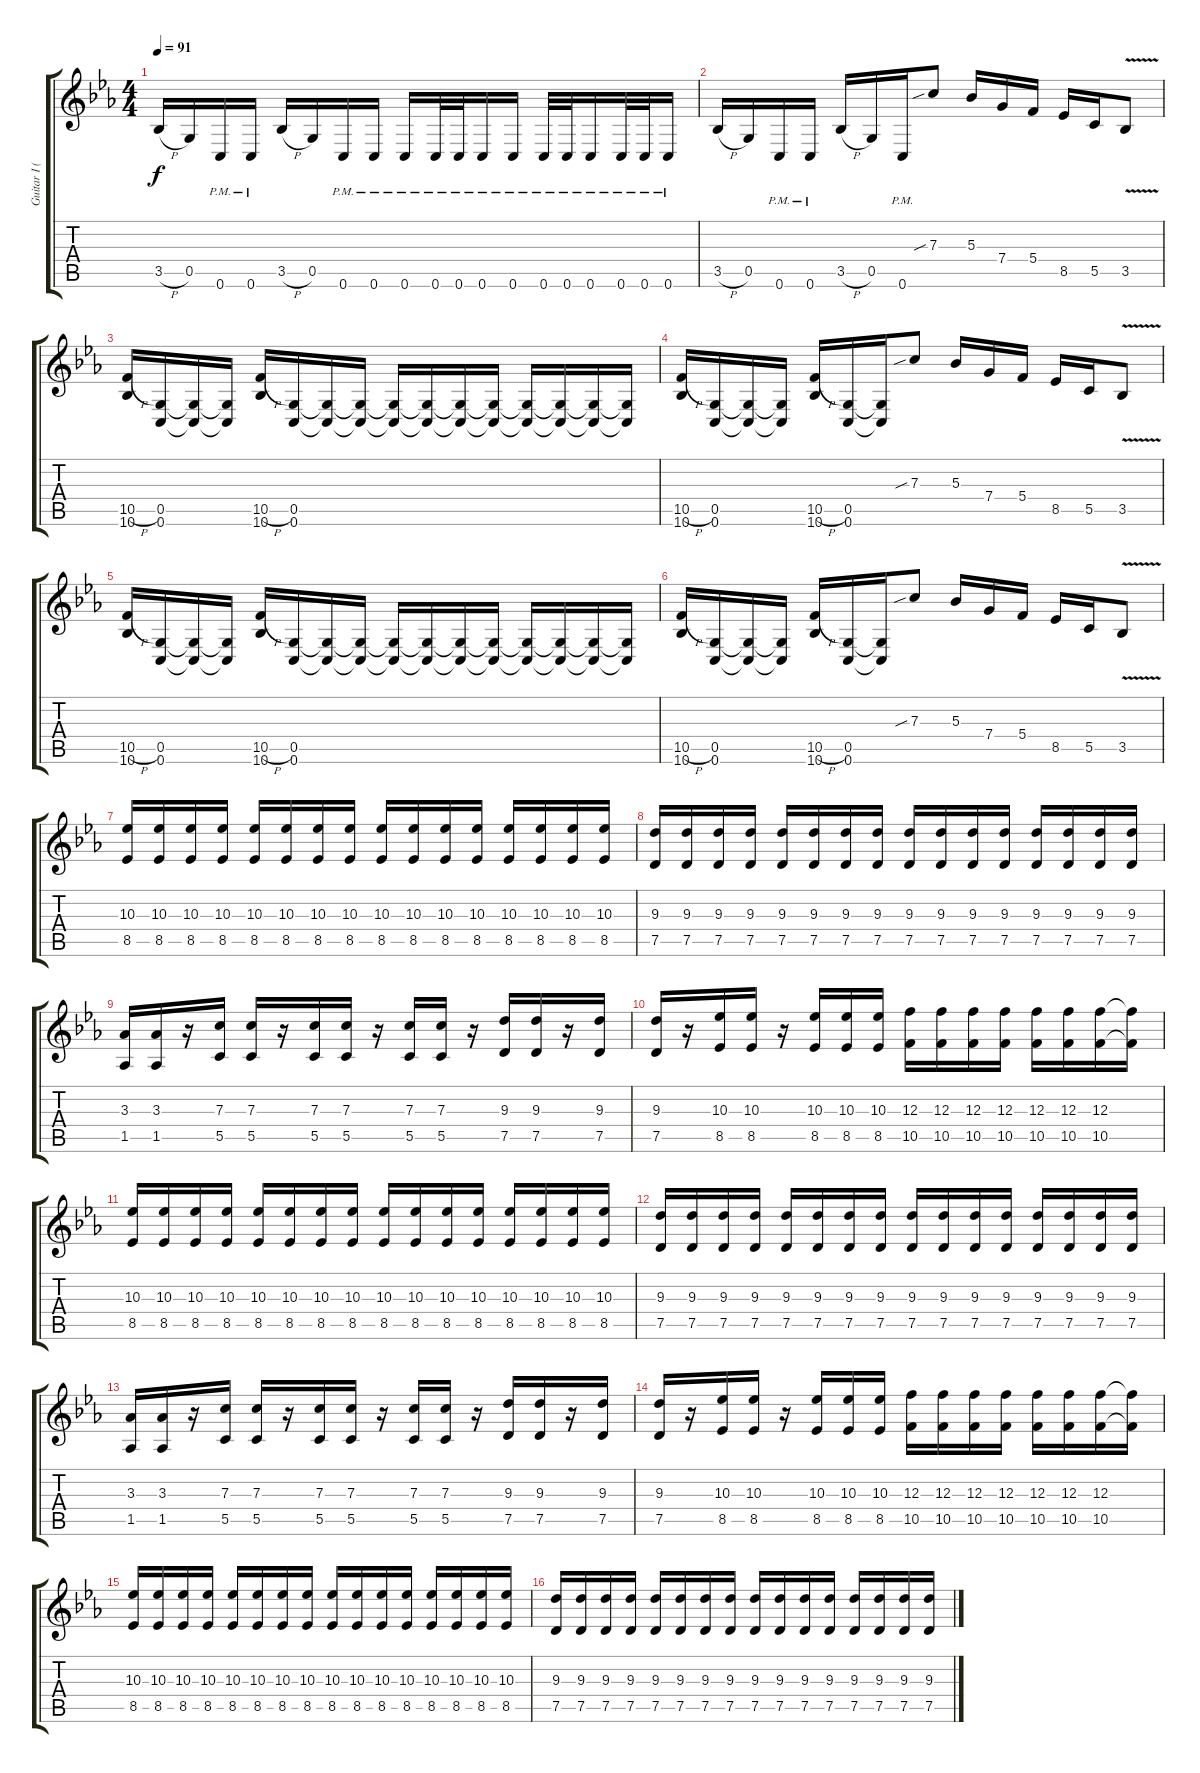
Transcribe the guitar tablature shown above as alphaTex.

\track ("Guitar I (Left)" "Guitar I (") {instrument distortionguitar}
\staff {score tabs}
\tuning (D4 A3 F3 C3 G2 C2) {hide}
\ts (4 4)
\tempo 91
\clef g2
\ks cminor
3.5{h}.16{dy f} 0.5.16 0.6{pm}.16 0.6{pm}.16 3.5{h}.16 0.5.16 0.6{pm}.16 0.6{pm}.16 0.6{pm}.16 0.6{pm}.32 0.6{pm}.32 0.6{pm}.16 0.6{pm}.16 0.6{pm}.32 0.6{pm}.32 0.6{pm}.16 0.6{pm}.32 0.6{pm}.32 0.6{pm}.16 |
3.5{h}.16 0.5.16 0.6{pm}.16 0.6{pm}.16 3.5{h}.16 0.5.16 0.6{pm}.16 7.3{sib}.8 5.3.16 7.4.16 5.4.16 8.5.16 5.5.16 3.5{v}.8 |
(10.5{h} 10.6).16 (0.5 0.6).16 (0.5{t} 0.6{t}).16 (0.5{t} 0.6{t}).16 (10.5{h} 10.6).16 (0.5 0.6).16 (0.5{t} 0.6{t}).16 (0.5{t} 0.6{t}).16 (0.5{t} 0.6{t}).16 (0.5{t} 0.6{t}).16 (0.5{t} 0.6{t}).16 (0.5{t} 0.6{t}).16 (0.5{t} 0.6{t}).16 (0.5{t} 0.6{t}).16 (0.5{t} 0.6{t}).16 (0.5{t} 0.6{t}).16 |
(10.5{h} 10.6).16 (0.5 0.6).16 (0.5{t} 0.6{t}).16 (0.5{t} 0.6{t}).16 (10.5{h} 10.6).16 (0.5 0.6).16 (0.5{t} 0.6{t}).16 7.3{sib}.8 5.3.16 7.4.16 5.4.16 8.5.16 5.5.16 3.5{v}.8 |
(10.5{h} 10.6).16 (0.5 0.6).16 (0.5{t} 0.6{t}).16 (0.5{t} 0.6{t}).16 (10.5{h} 10.6).16 (0.5 0.6).16 (0.5{t} 0.6{t}).16 (0.5{t} 0.6{t}).16 (0.5{t} 0.6{t}).16 (0.5{t} 0.6{t}).16 (0.5{t} 0.6{t}).16 (0.5{t} 0.6{t}).16 (0.5{t} 0.6{t}).16 (0.5{t} 0.6{t}).16 (0.5{t} 0.6{t}).16 (0.5{t} 0.6{t}).16 |
(10.5{h} 10.6).16 (0.5 0.6).16 (0.5{t} 0.6{t}).16 (0.5{t} 0.6{t}).16 (10.5{h} 10.6).16 (0.5 0.6).16 (0.5{t} 0.6{t}).16 7.3{sib}.8 5.3.16 7.4.16 5.4.16 8.5.16 5.5.16 3.5{v}.8 |
(10.3 8.5).16 (10.3 8.5).16 (10.3 8.5).16 (10.3 8.5).16 (10.3 8.5).16 (10.3 8.5).16 (10.3 8.5).16 (10.3 8.5).16 (10.3 8.5).16 (10.3 8.5).16 (10.3 8.5).16 (10.3 8.5).16 (10.3 8.5).16 (10.3 8.5).16 (10.3 8.5).16 (10.3 8.5).16 |
(9.3 7.5).16 (9.3 7.5).16 (9.3 7.5).16 (9.3 7.5).16 (9.3 7.5).16 (9.3 7.5).16 (9.3 7.5).16 (9.3 7.5).16 (9.3 7.5).16 (9.3 7.5).16 (9.3 7.5).16 (9.3 7.5).16 (9.3 7.5).16 (9.3 7.5).16 (9.3 7.5).16 (9.3 7.5).16 |
(3.3 1.5).16 (3.3 1.5).16 r.16 (7.3 5.5).16 (7.3 5.5).16 r.16 (7.3 5.5).16 (7.3 5.5).16 r.16 (7.3 5.5).16 (7.3 5.5).16 r.16 (9.3 7.5).16 (9.3 7.5).16 r.16 (9.3 7.5).16 |
(9.3 7.5).16 r.16 (10.3 8.5).16 (10.3 8.5).16 r.16 (10.3 8.5).16 (10.3 8.5).16 (10.3 8.5).16 (12.3 10.5).16 (12.3 10.5).16 (12.3 10.5).16 (12.3 10.5).16 (12.3 10.5).16 (12.3 10.5).16 (12.3 10.5).16 (12.3{t} 10.5{t}).16 |
(10.3 8.5).16 (10.3 8.5).16 (10.3 8.5).16 (10.3 8.5).16 (10.3 8.5).16 (10.3 8.5).16 (10.3 8.5).16 (10.3 8.5).16 (10.3 8.5).16 (10.3 8.5).16 (10.3 8.5).16 (10.3 8.5).16 (10.3 8.5).16 (10.3 8.5).16 (10.3 8.5).16 (10.3 8.5).16 |
(9.3 7.5).16 (9.3 7.5).16 (9.3 7.5).16 (9.3 7.5).16 (9.3 7.5).16 (9.3 7.5).16 (9.3 7.5).16 (9.3 7.5).16 (9.3 7.5).16 (9.3 7.5).16 (9.3 7.5).16 (9.3 7.5).16 (9.3 7.5).16 (9.3 7.5).16 (9.3 7.5).16 (9.3 7.5).16 |
(3.3 1.5).16 (3.3 1.5).16 r.16 (7.3 5.5).16 (7.3 5.5).16 r.16 (7.3 5.5).16 (7.3 5.5).16 r.16 (7.3 5.5).16 (7.3 5.5).16 r.16 (9.3 7.5).16 (9.3 7.5).16 r.16 (9.3 7.5).16 |
(9.3 7.5).16 r.16 (10.3 8.5).16 (10.3 8.5).16 r.16 (10.3 8.5).16 (10.3 8.5).16 (10.3 8.5).16 (12.3 10.5).16 (12.3 10.5).16 (12.3 10.5).16 (12.3 10.5).16 (12.3 10.5).16 (12.3 10.5).16 (12.3 10.5).16 (12.3{t} 10.5{t}).16 |
(10.3 8.5).16 (10.3 8.5).16 (10.3 8.5).16 (10.3 8.5).16 (10.3 8.5).16 (10.3 8.5).16 (10.3 8.5).16 (10.3 8.5).16 (10.3 8.5).16 (10.3 8.5).16 (10.3 8.5).16 (10.3 8.5).16 (10.3 8.5).16 (10.3 8.5).16 (10.3 8.5).16 (10.3 8.5).16 |
(9.3 7.5).16 (9.3 7.5).16 (9.3 7.5).16 (9.3 7.5).16 (9.3 7.5).16 (9.3 7.5).16 (9.3 7.5).16 (9.3 7.5).16 (9.3 7.5).16 (9.3 7.5).16 (9.3 7.5).16 (9.3 7.5).16 (9.3 7.5).16 (9.3 7.5).16 (9.3 7.5).16 (9.3 7.5).16
